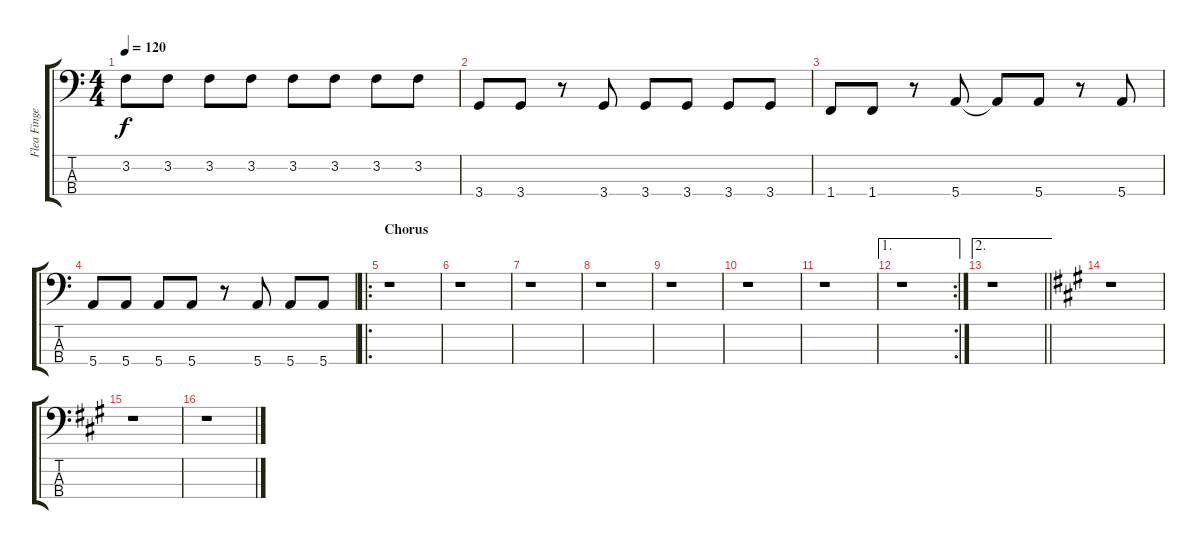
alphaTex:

\track ("Flea Finger" "Flea Finge") {instrument electricbassfinger}
\staff {score tabs}
\tuning (G2 D2 A1 E1) {hide}
\ts (4 4)
\tempo 120
\clef f4
\ks c
3.2.8{dy f} 3.2.8 3.2.8 3.2.8 3.2.8 3.2.8 3.2.8 3.2.8 |
3.4.8 3.4.8 r.8 3.4.8 3.4.8 3.4.8 3.4.8 3.4.8 |
1.4.8 1.4.8 r.8 5.4.8 5.4{t}.8 5.4.8 r.8 5.4.8 |
5.4.8 5.4.8 5.4.8 5.4.8 r.8 5.4.8 5.4.8 5.4.8 |
\ro
\section ("" "Chorus")
r.1 |
r.1 |
r.1 |
r.1 |
r.1 |
r.1 |
r.1 |
\ae 1
\rc 2
r.1 |
\ae 2
\barLineRight lightlight
r.1 |
\section ("" " ")
\ks a
r.1 |
r.1 |
r.1
